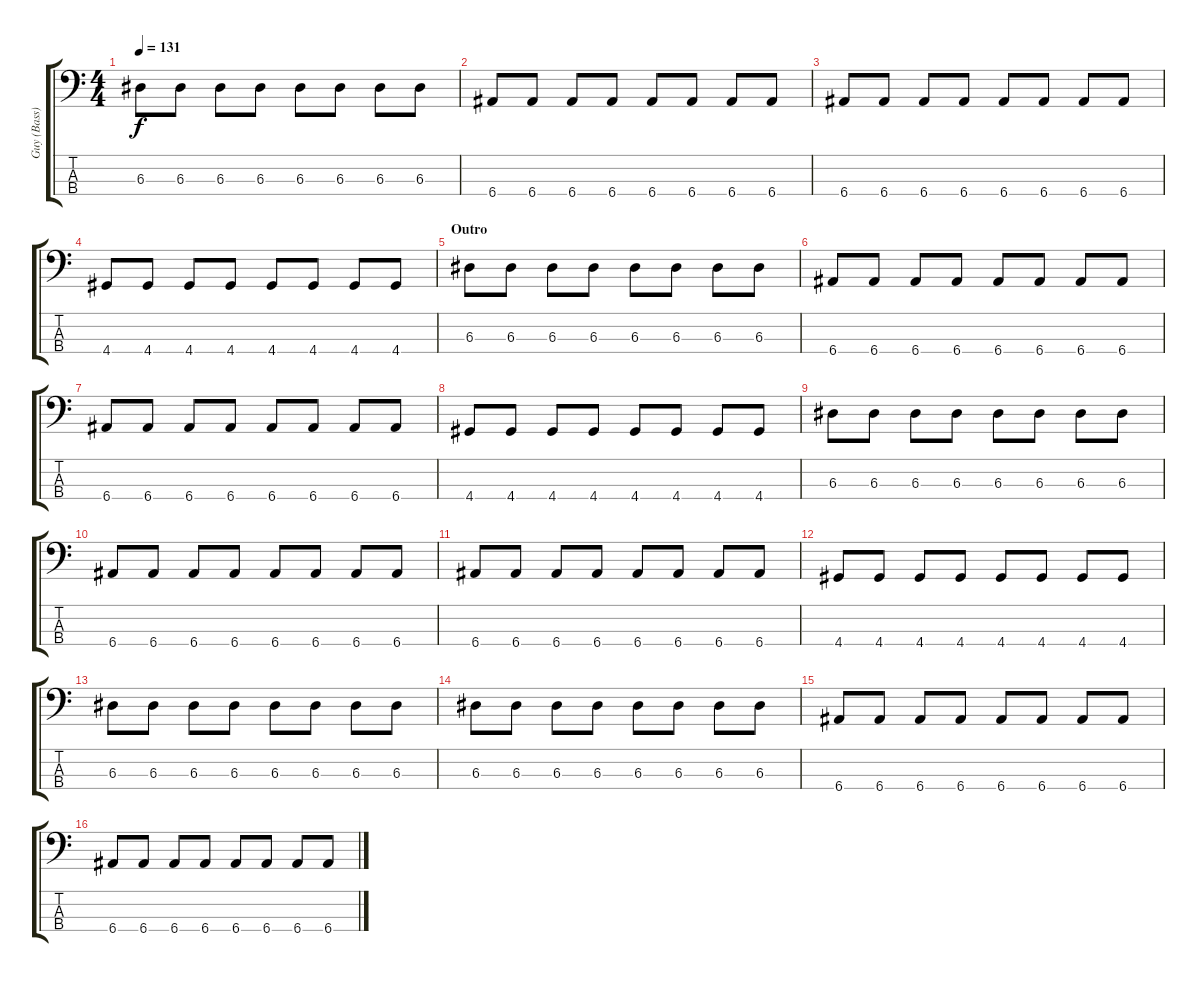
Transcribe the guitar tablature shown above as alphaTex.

\track ("Guy (Bass)" "Guy (Bass)") {instrument electricbassfinger}
\staff {score tabs}
\tuning (G2 D2 A1 E1) {hide}
\ts (4 4)
\tempo 131
\clef f4
\ks c
6.3.8{dy f} 6.3.8 6.3.8 6.3.8 6.3.8 6.3.8 6.3.8 6.3.8 |
6.4.8 6.4.8 6.4.8 6.4.8 6.4.8 6.4.8 6.4.8 6.4.8 |
6.4.8 6.4.8 6.4.8 6.4.8 6.4.8 6.4.8 6.4.8 6.4.8 |
4.4.8 4.4.8 4.4.8 4.4.8 4.4.8 4.4.8 4.4.8 4.4.8 |
\section ("" "Outro")
6.3.8 6.3.8 6.3.8 6.3.8 6.3.8 6.3.8 6.3.8 6.3.8 |
6.4.8 6.4.8 6.4.8 6.4.8 6.4.8 6.4.8 6.4.8 6.4.8 |
6.4.8 6.4.8 6.4.8 6.4.8 6.4.8 6.4.8 6.4.8 6.4.8 |
4.4.8 4.4.8 4.4.8 4.4.8 4.4.8 4.4.8 4.4.8 4.4.8 |
6.3.8 6.3.8 6.3.8 6.3.8 6.3.8 6.3.8 6.3.8 6.3.8 |
6.4.8 6.4.8 6.4.8 6.4.8 6.4.8 6.4.8 6.4.8 6.4.8 |
6.4.8 6.4.8 6.4.8 6.4.8 6.4.8 6.4.8 6.4.8 6.4.8 |
4.4.8 4.4.8 4.4.8 4.4.8 4.4.8 4.4.8 4.4.8 4.4.8 |
6.3.8 6.3.8 6.3.8 6.3.8 6.3.8 6.3.8 6.3.8 6.3.8 |
6.3.8 6.3.8 6.3.8 6.3.8 6.3.8 6.3.8 6.3.8 6.3.8 |
6.4.8 6.4.8 6.4.8 6.4.8 6.4.8 6.4.8 6.4.8 6.4.8 |
6.4.8 6.4.8 6.4.8 6.4.8 6.4.8 6.4.8 6.4.8 6.4.8
